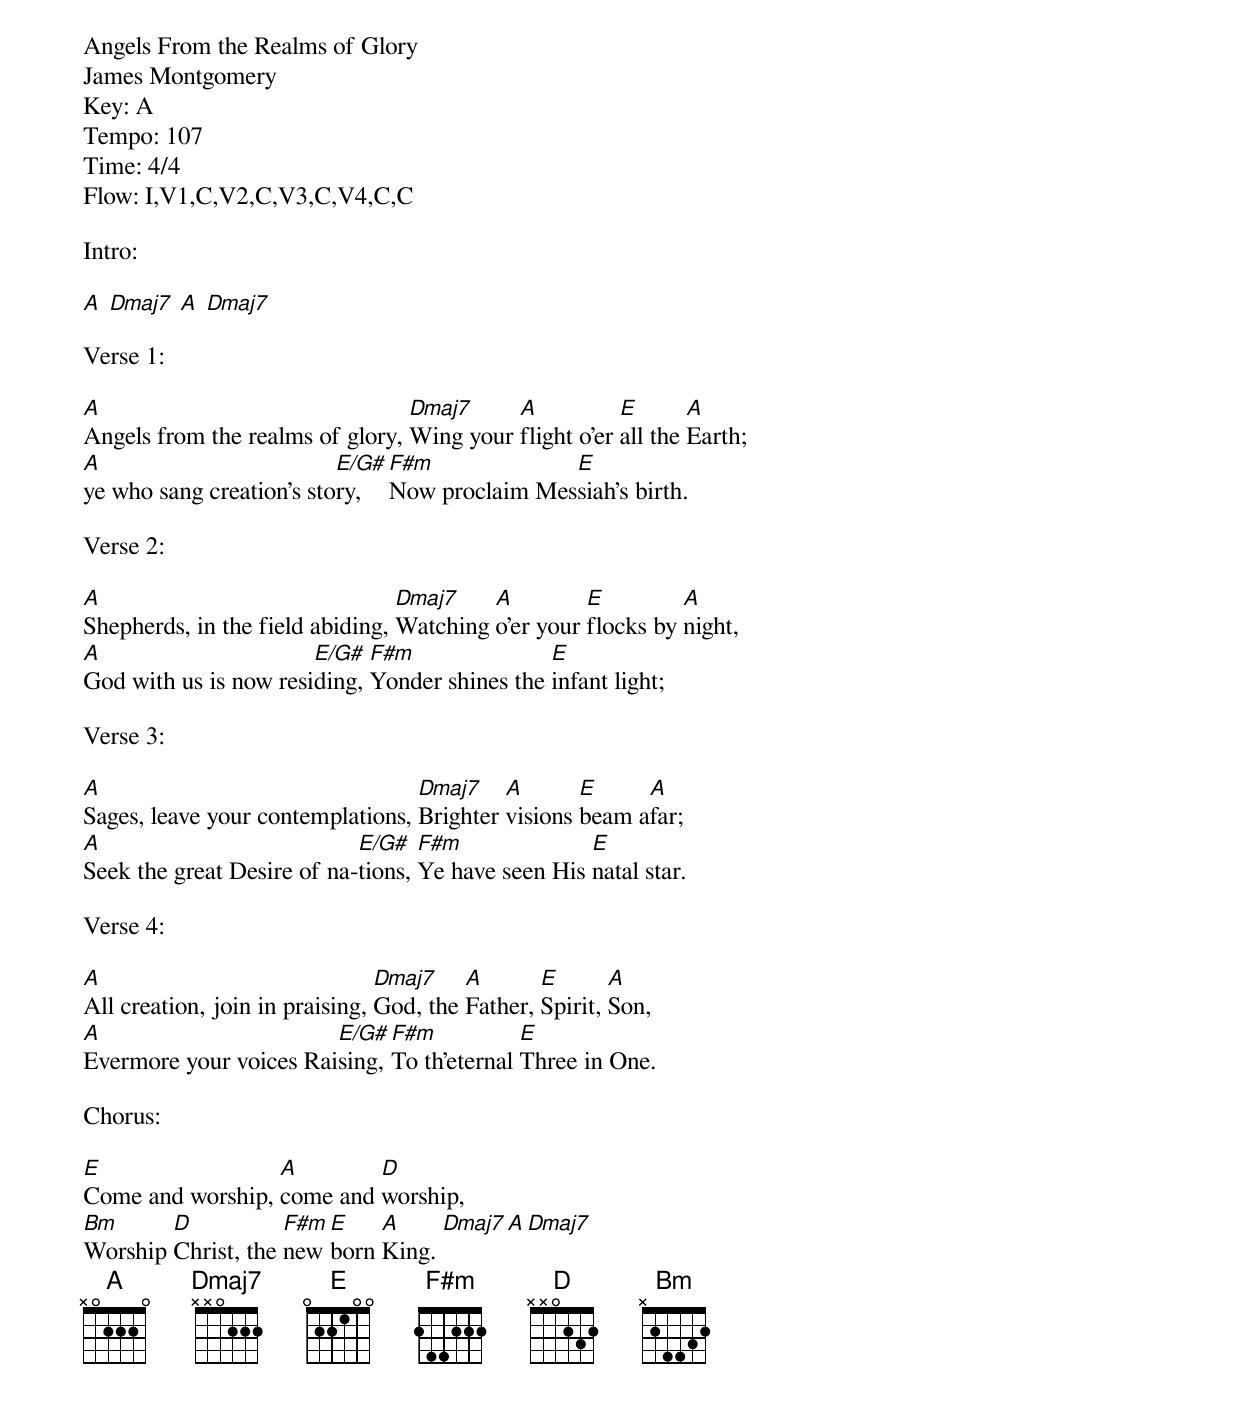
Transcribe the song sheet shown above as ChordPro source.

Angels From the Realms of Glory
James Montgomery
Key: A
Tempo: 107
Time: 4/4
Flow: I,V1,C,V2,C,V3,C,V4,C,C

Intro:

[A] [Dmaj7] [A] [Dmaj7]

Verse 1:

[A]Angels from the realms of glory, [Dmaj7]Wing your [A]flight o'er [E]all the [A]Earth;
[A]ye who sang creation's sto[E/G#]ry, [F#m]Now proclaim Mes[E]siah's birth.

Verse 2:

[A]Shepherds, in the field abiding, [Dmaj7]Watching [A]o'er your [E]flocks by [A]night,
[A]God with us is now resi[E/G#]ding, [F#m]Yonder shines the [E]infant light;

Verse 3:

[A]Sages, leave your contemplations, [Dmaj7]Brighter [A]visions [E]beam a[A]far;
[A]Seek the great Desire of na-[E/G#]tions, [F#m]Ye have seen His [E]natal star.

Verse 4:

[A]All creation, join in praising, [Dmaj7]God, the [A]Father, [E]Spirit, [A]Son,
[A]Evermore your voices Rai[E/G#]sing, [F#m]To th'eternal [E]Three in One.

Chorus:

[E]Come and worship, [A]come and [D]worship,
[Bm]Worship [D]Christ, the [F#m]new[E]born [A]King. [Dmaj7][A][Dmaj7]
